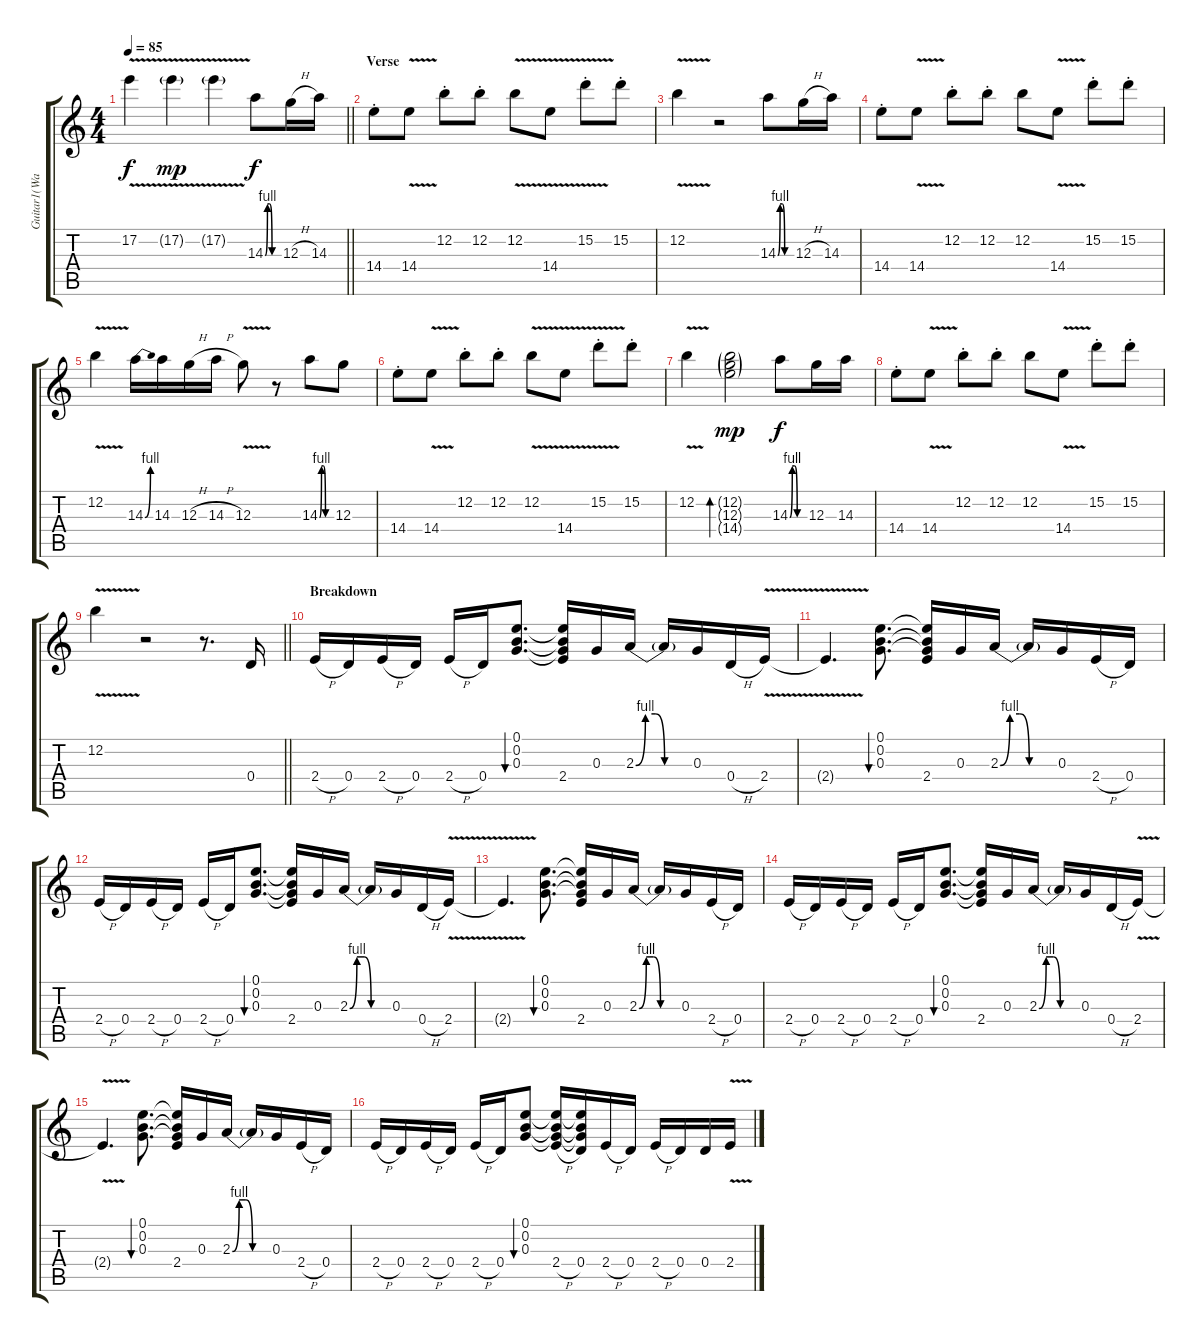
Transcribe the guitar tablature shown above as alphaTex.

\track ("Guitar1(WahWah)" "Guitar1(Wa") {instrument distortionguitar}
\staff {score tabs}
\tuning (E4 B3 G3 D3 A2 E2) {hide}
\ts (4 4)
\tempo 85
\clef g2
\barLineRight lightlight
\ks c
17.2{v}.4{dy f} 17.2{v g}.4{dy mp} 17.2{v g}.4 14.3{be (custom 0 0 10 4 20 4 30 0 60 0)}.8{dy f} 12.3{h}.16 14.3.16 |
\section ("" "Verse")
14.4{st}.8 14.4{v}.8 12.2{st}.8 12.2{st}.8 12.2{v}.8 14.4{v}.8 15.2{v st}.8 15.2{st}.8 |
12.2{v}.4 r.2 14.3{be (custom 0 0 10 4 20 4 30 0 60 0)}.8 12.3{h}.16 14.3.16 |
14.4{st}.8 14.4{v}.8 12.2{st}.8 12.2{st}.8 12.2.8 14.4{v}.8 15.2{st}.8 15.2{st}.8 |
12.2{v}.4 14.3{be (bend 0 0 60 4)}.16 14.3.16 12.3{h}.16 14.3{h}.16 12.3{v}.8 r.8 14.3{be (custom 0 0 10 4 20 4 30 0 60 0)}.8 12.3.8 |
14.4{st}.8 14.4{v}.8 12.2{st}.8 12.2{st}.8 12.2{v}.8 14.4{v}.8 15.2{v st}.8 15.2{st}.8 |
12.2{v}.4 (12.2{g} 12.3{g} 14.4{g}).2{bd 240 dy mp} 14.3{be (custom 0 0 10 4 20 4 30 0 60 0)}.8{dy f} 12.3.16 14.3.16 |
14.4{st}.8 14.4{v}.8 12.2{st}.8 12.2{st}.8 12.2.8 14.4{v}.8 15.2{st}.8 15.2{st}.8 |
\barLineRight lightlight
12.2{v}.4 r.2 r.8{d} 0.4.16 |
\section ("" "Breakdown")
2.4{h}.16 0.4.16 2.4{h}.16 0.4.16 2.4{h}.16 0.4.16 (0.1 0.2 0.3).8{d bu 120} (0.1{t} 0.2{t} 0.3{t} 2.4).16 0.3.16 2.3{be (custom 0 0 10 4 20 4 30 0 60 0)}.16 2.3{t}.16 0.3.16 0.4{h}.16 2.4{v}.16 |
2.4{t}.4{d} (0.1 0.2 0.3).8{d bu 120} (0.1{t} 0.2{t} 0.3{t} 2.4).16 0.3.16 2.3{be (custom 0 0 10 4 20 4 30 0 60 0)}.16 2.3{t}.16 0.3.16 2.4{h}.16 0.4.16 |
2.4{h}.16 0.4.16 2.4{h}.16 0.4.16 2.4{h}.16 0.4.16 (0.1 0.2 0.3).8{d bu 120} (0.1{t} 0.2{t} 0.3{t} 2.4).16 0.3.16 2.3{be (custom 0 0 10 4 20 4 30 0 60 0)}.16 2.3{t}.16 0.3.16 0.4{h}.16 2.4{v}.16 |
2.4{t}.4{d} (0.1 0.2 0.3).8{d bu 120} (0.1{t} 0.2{t} 0.3{t} 2.4).16 0.3.16 2.3{be (custom 0 0 10 4 20 4 30 0 60 0)}.16 2.3{t}.16 0.3.16 2.4{h}.16 0.4.16 |
2.4{h}.16 0.4.16 2.4{h}.16 0.4.16 2.4{h}.16 0.4.16 (0.1 0.2 0.3).8{d bu 120} (0.1{t} 0.2{t} 0.3{t} 2.4).16 0.3.16 2.3{be (custom 0 0 10 4 20 4 30 0 60 0)}.16 2.3{t}.16 0.3.16 0.4{h}.16 2.4{v}.16 |
2.4{t}.4{d} (0.1 0.2 0.3).8{d bu 120} (0.1{t} 0.2{t} 0.3{t} 2.4).16 0.3.16 2.3{be (custom 0 0 10 4 20 4 30 0 60 0)}.16 2.3{t}.16 0.3.16 2.4{h}.16 0.4.16 |
2.4{h}.16 0.4.16 2.4{h}.16 0.4.16 2.4{h}.16 0.4.16 (0.1 0.2 0.3).8{bu 120} (0.1{t} 0.2{t} 0.3{t} 2.4{h}).16 (0.1{t} 0.2{t} 0.3{t} 0.4).16 2.4{h}.16 0.4.16 2.4{h}.16 0.4.16 0.4.16 2.4{v}.16
